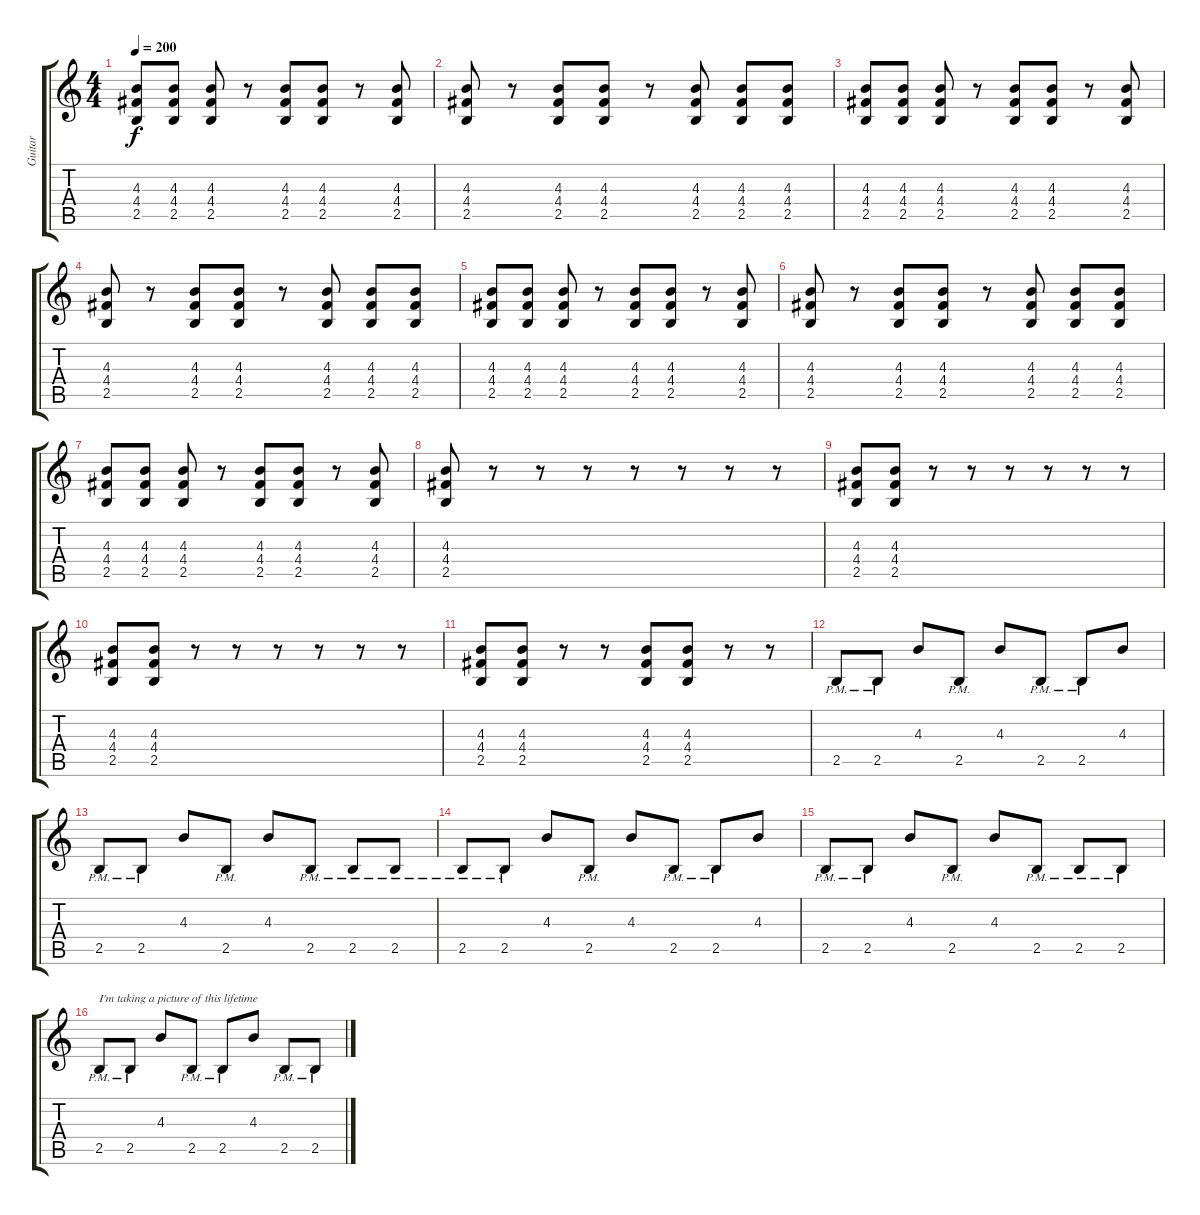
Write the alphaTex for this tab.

\track ("Guitar" "Guitar") {instrument distortionguitar}
\staff {score tabs}
\tuning (E4 B3 G3 D3 A2 E2) {hide}
\ts (4 4)
\tempo 200
\clef g2
\ks c
(4.3 4.4 2.5).8{dy f instrument distortionguitar} (4.3 4.4 2.5).8 (4.3 4.4 2.5).8 r.8 (4.3 4.4 2.5).8 (4.3 4.4 2.5).8 r.8 (4.3 4.4 2.5).8 |
(4.3 4.4 2.5).8 r.8 (4.3 4.4 2.5).8 (4.3 4.4 2.5).8 r.8 (4.3 4.4 2.5).8 (4.3 4.4 2.5).8 (4.3 4.4 2.5).8 |
(4.3 4.4 2.5).8 (4.3 4.4 2.5).8 (4.3 4.4 2.5).8 r.8 (4.3 4.4 2.5).8 (4.3 4.4 2.5).8 r.8 (4.3 4.4 2.5).8 |
(4.3 4.4 2.5).8 r.8 (4.3 4.4 2.5).8 (4.3 4.4 2.5).8 r.8 (4.3 4.4 2.5).8 (4.3 4.4 2.5).8 (4.3 4.4 2.5).8 |
(4.3 4.4 2.5).8 (4.3 4.4 2.5).8 (4.3 4.4 2.5).8 r.8 (4.3 4.4 2.5).8 (4.3 4.4 2.5).8 r.8 (4.3 4.4 2.5).8 |
(4.3 4.4 2.5).8 r.8 (4.3 4.4 2.5).8 (4.3 4.4 2.5).8 r.8 (4.3 4.4 2.5).8 (4.3 4.4 2.5).8 (4.3 4.4 2.5).8 |
(4.3 4.4 2.5).8 (4.3 4.4 2.5).8 (4.3 4.4 2.5).8 r.8 (4.3 4.4 2.5).8 (4.3 4.4 2.5).8 r.8 (4.3 4.4 2.5).8 |
(4.3 4.4 2.5).8 r.8 r.8 r.8 r.8 r.8 r.8 r.8 |
(4.3 4.4 2.5).8 (4.3 4.4 2.5).8 r.8 r.8 r.8 r.8 r.8 r.8 |
(4.3 4.4 2.5).8 (4.3 4.4 2.5).8 r.8 r.8 r.8 r.8 r.8 r.8 |
(4.3 4.4 2.5).8 (4.3 4.4 2.5).8 r.8 r.8 (4.3 4.4 2.5).8 (4.3 4.4 2.5).8 r.8 r.8 |
2.5{pm}.8 2.5{pm}.8 4.3.8 2.5{pm}.8 4.3.8 2.5{pm}.8 2.5{pm}.8 4.3.8 |
2.5{pm}.8 2.5{pm}.8 4.3.8 2.5{pm}.8 4.3.8 2.5{pm}.8 2.5{pm}.8 2.5{pm}.8 |
2.5{pm}.8 2.5{pm}.8 4.3.8 2.5{pm}.8 4.3.8 2.5{pm}.8 2.5{pm}.8 4.3.8 |
2.5{pm}.8 2.5{pm}.8 4.3.8 2.5{pm}.8 4.3.8 2.5{pm}.8 2.5{pm}.8 2.5{pm}.8 |
2.5{pm}.8{txt "I'm taking a picture of this lifetime"} 2.5{pm}.8 4.3.8 2.5{pm}.8 2.5{pm}.8 4.3.8 2.5{pm}.8 2.5{pm}.8
